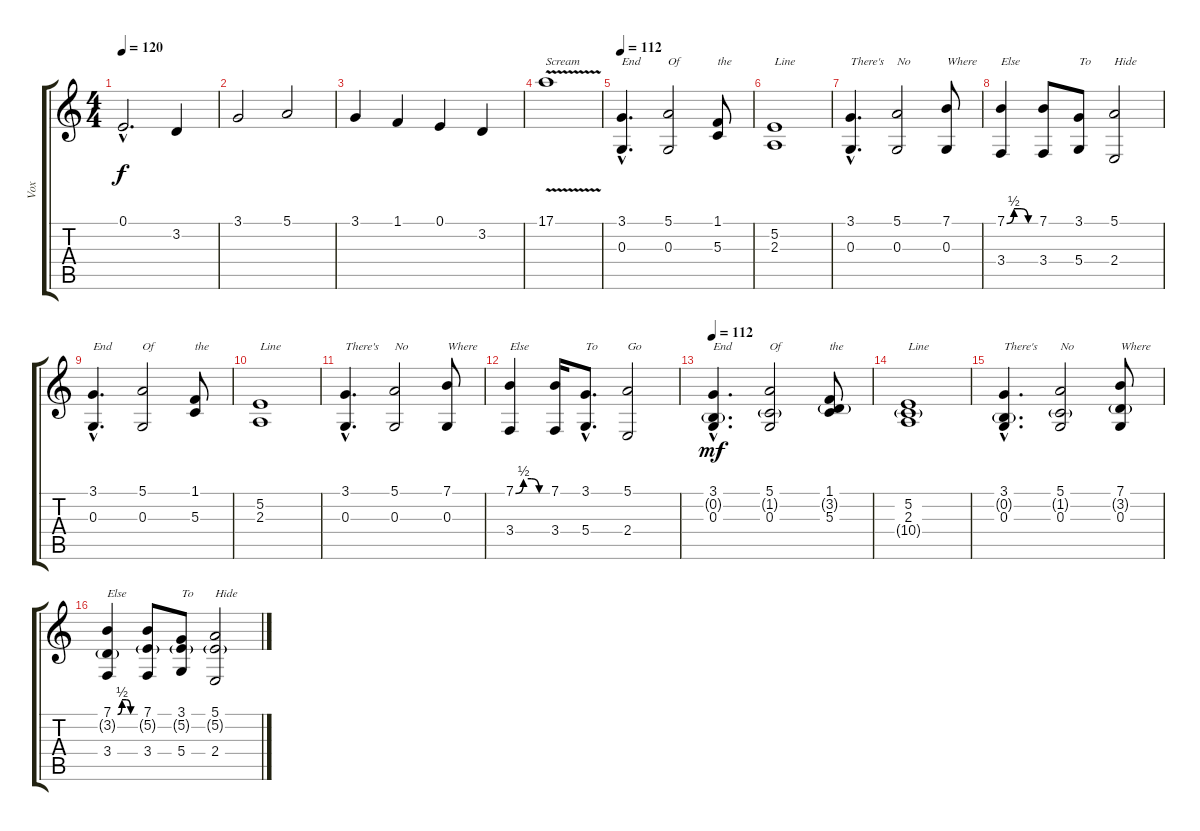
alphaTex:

\track ("Vox" "Vox") {instrument cello}
\staff {score tabs}
\tuning (E4 B3 G3 D3 A2 E2) {hide}
\ts (4 4)
\tempo 120
\clef g2
\ks c
0.1{hac}.2{d dy f} 3.2.4 |
3.1.2 5.1.2 |
3.1.4 1.1.4 0.1.4 3.2.4 |
17.1{v}.1{txt "Scream"} |
\tempo 112
(3.1{hac} 0.3{hac}).4{d txt "End "} (5.1 0.3).2{txt "Of"} (1.1 5.3).8{txt "the"} |
(5.2 2.3).1{txt "Line"} |
(3.1{hac} 0.3{hac}).4{d txt "There's"} (5.1 0.3).2{txt "No"} (7.1 0.3).8{txt "Where"} |
(7.1{be (custom 0 0 15 2 30 2 45 0 60 0)} 3.4).4{txt "Else"} (7.1 3.4).8 (3.1 5.4).8{txt "To"} (5.1 2.4).2{txt "Hide"} |
(3.1{hac} 0.3{hac}).4{d txt "End "} (5.1 0.3).2{txt "Of"} (1.1 5.3).8{txt "the"} |
(5.2 2.3).1{txt "Line"} |
(3.1{hac} 0.3{hac}).4{d txt "There's"} (5.1 0.3).2{txt "No"} (7.1 0.3).8{txt "Where"} |
(7.1{be (custom 0 0 15 2 30 2 45 0 60 0)} 3.4).4{txt "Else"} (7.1 3.4).16 (3.1{hac} 5.4{hac}).8{d txt "To"} (5.1 2.4).2{txt "Go"} |
\tempo 112
(3.1{hac} 0.2{g hac} 0.3{hac}).4{d txt "End " dy mf} (5.1 1.2{g} 0.3).2{txt "Of"} (1.1 3.2{g} 5.3).8{txt "the"} |
(5.2 2.3 10.4{g}).1{txt "Line"} |
(3.1{hac} 0.2{g hac} 0.3{hac}).4{d txt "There's"} (5.1 1.2{g} 0.3).2{txt "No"} (7.1 3.2{g} 0.3).8{txt "Where"} |
(7.1{be (custom 0 0 15 2 30 2 45 0 60 0)} 3.2{g} 3.4).4{txt "Else"} (7.1 5.2{g} 3.4).8 (3.1 5.2{g} 5.4).8{txt "To"} (5.1 5.2{g} 2.4).2{txt "Hide"}
